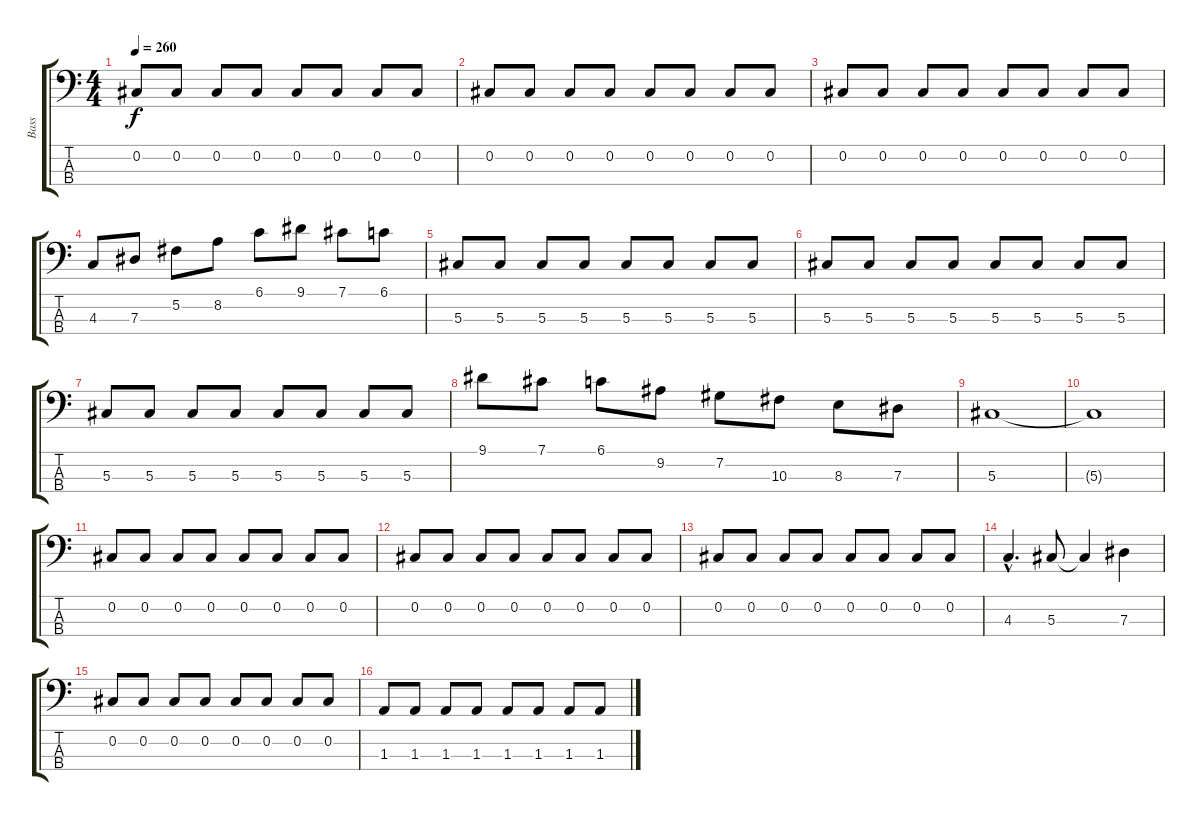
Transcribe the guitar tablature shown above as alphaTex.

\track ("Bass" "Bass") {instrument electricbassfinger}
\staff {score tabs}
\tuning (Gb2 Db2 Ab1 Eb1) {hide}
\ts (4 4)
\tempo 260
\clef f4
\ks c
0.2.8{dy f} 0.2.8 0.2.8 0.2.8 0.2.8 0.2.8 0.2.8 0.2.8 |
0.2.8 0.2.8 0.2.8 0.2.8 0.2.8 0.2.8 0.2.8 0.2.8 |
0.2.8 0.2.8 0.2.8 0.2.8 0.2.8 0.2.8 0.2.8 0.2.8 |
4.3.8 7.3.8 5.2.8 8.2.8 6.1.8 9.1.8 7.1.8 6.1.8 |
5.3.8 5.3.8 5.3.8 5.3.8 5.3.8 5.3.8 5.3.8 5.3.8 |
5.3.8 5.3.8 5.3.8 5.3.8 5.3.8 5.3.8 5.3.8 5.3.8 |
5.3.8 5.3.8 5.3.8 5.3.8 5.3.8 5.3.8 5.3.8 5.3.8 |
9.1.8 7.1.8 6.1.8 9.2.8 7.2.8 10.3.8 8.3.8 7.3.8 |
5.3.1 |
5.3{t}.1 |
0.2.8 0.2.8 0.2.8 0.2.8 0.2.8 0.2.8 0.2.8 0.2.8 |
0.2.8 0.2.8 0.2.8 0.2.8 0.2.8 0.2.8 0.2.8 0.2.8 |
0.2.8 0.2.8 0.2.8 0.2.8 0.2.8 0.2.8 0.2.8 0.2.8 |
4.3{hac}.4{d} 5.3.8 5.3{t}.4 7.3.4 |
0.2.8 0.2.8 0.2.8 0.2.8 0.2.8 0.2.8 0.2.8 0.2.8 |
1.3.8 1.3.8 1.3.8 1.3.8 1.3.8 1.3.8 1.3.8 1.3.8
